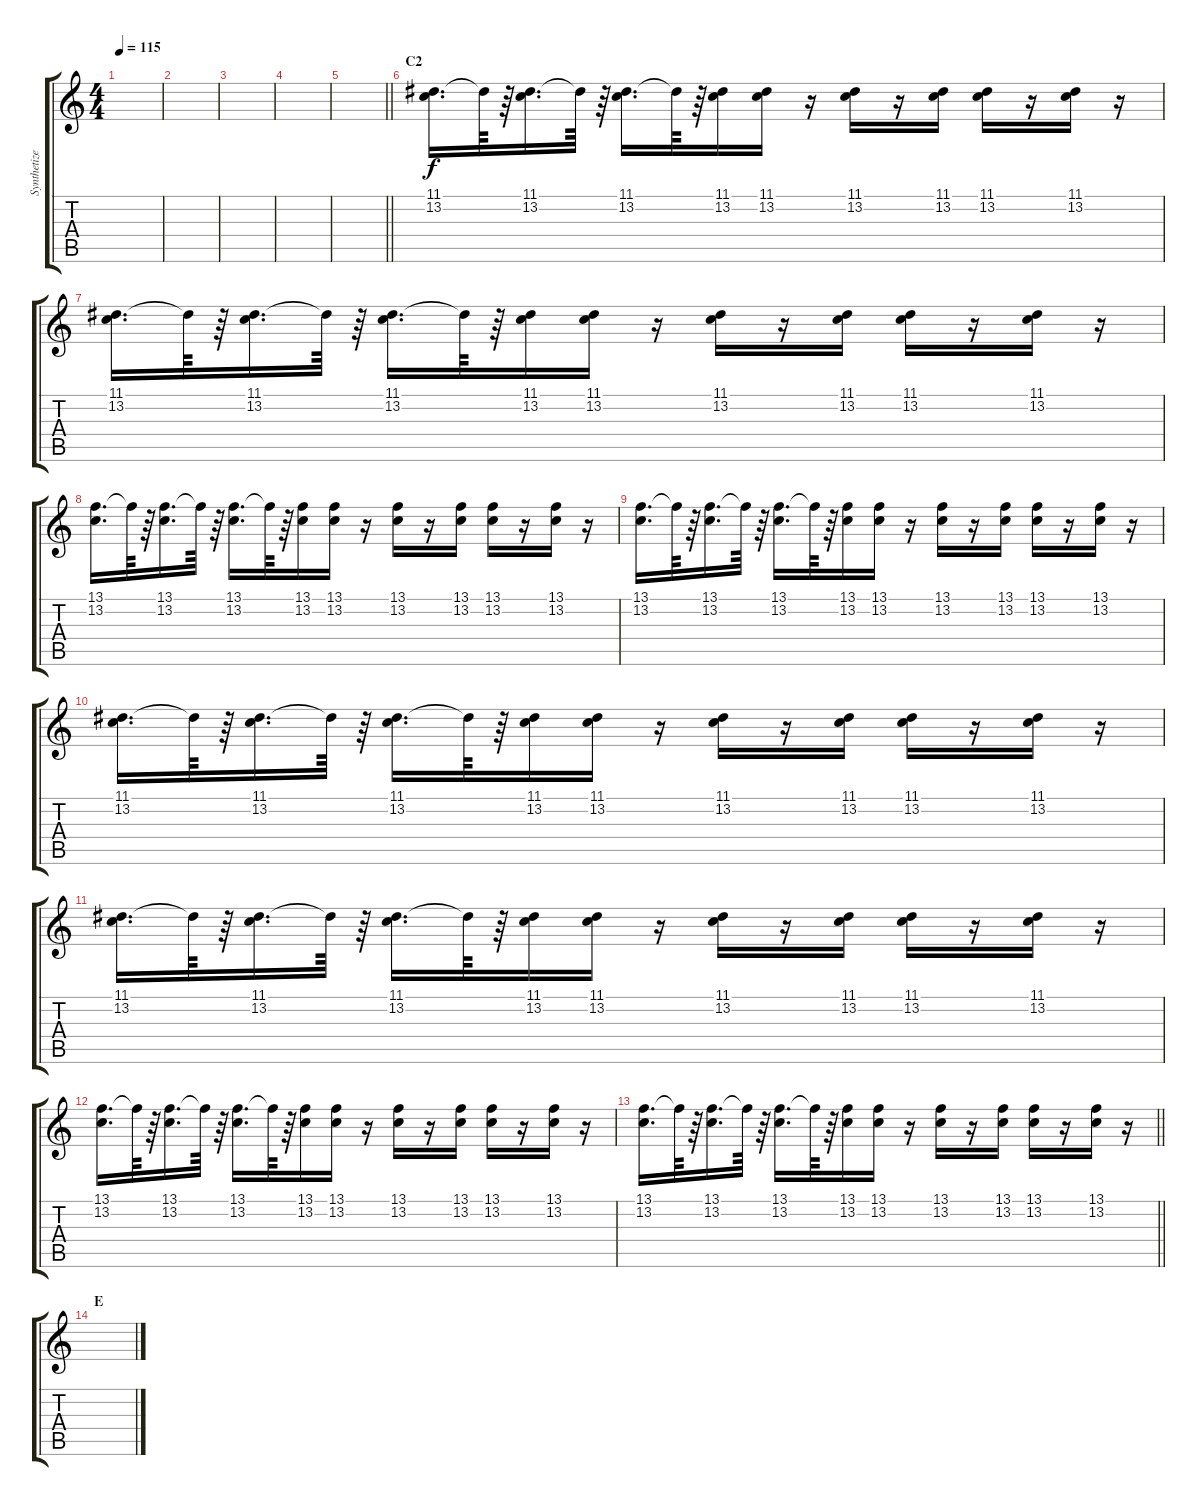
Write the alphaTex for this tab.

\track ("Synthetizer III" "Synthetize") {instrument lead2sawtooth}
\staff {score tabs}
\tuning (E4 B3 G3 D3 A2 E2) {hide}
\ts (4 4)
\tempo 115
\clef g2
\ks c
|
|
|
|
\barLineRight lightlight
|
\section ("" "C2")
(11.1 13.2).16{d} 11.1{t}.64 r.64 (11.1 13.2).16{d} 11.1{t}.64 r.64 (11.1 13.2).16{d} 11.1{t}.64 r.64 (11.1 13.2).16 (11.1 13.2).16 r.16 (11.1 13.2).16 r.16 (11.1 13.2).16 (11.1 13.2).16 r.16 (11.1 13.2).16 r.16 |
(11.1 13.2).16{d} 11.1{t}.64 r.64 (11.1 13.2).16{d} 11.1{t}.64 r.64 (11.1 13.2).16{d} 11.1{t}.64 r.64 (11.1 13.2).16 (11.1 13.2).16 r.16 (11.1 13.2).16 r.16 (11.1 13.2).16 (11.1 13.2).16 r.16 (11.1 13.2).16 r.16 |
(13.1 13.2).16{d} 13.1{t}.64 r.64 (13.1 13.2).16{d} 13.1{t}.64 r.64 (13.1 13.2).16{d} 13.1{t}.64 r.64 (13.1 13.2).16 (13.1 13.2).16 r.16 (13.1 13.2).16 r.16 (13.1 13.2).16 (13.1 13.2).16 r.16 (13.1 13.2).16 r.16 |
(13.1 13.2).16{d} 13.1{t}.64 r.64 (13.1 13.2).16{d} 13.1{t}.64 r.64 (13.1 13.2).16{d} 13.1{t}.64 r.64 (13.1 13.2).16 (13.1 13.2).16 r.16 (13.1 13.2).16 r.16 (13.1 13.2).16 (13.1 13.2).16 r.16 (13.1 13.2).16 r.16 |
(11.1 13.2).16{d} 11.1{t}.64 r.64 (11.1 13.2).16{d} 11.1{t}.64 r.64 (11.1 13.2).16{d} 11.1{t}.64 r.64 (11.1 13.2).16 (11.1 13.2).16 r.16 (11.1 13.2).16 r.16 (11.1 13.2).16 (11.1 13.2).16 r.16 (11.1 13.2).16 r.16 |
(11.1 13.2).16{d} 11.1{t}.64 r.64 (11.1 13.2).16{d} 11.1{t}.64 r.64 (11.1 13.2).16{d} 11.1{t}.64 r.64 (11.1 13.2).16 (11.1 13.2).16 r.16 (11.1 13.2).16 r.16 (11.1 13.2).16 (11.1 13.2).16 r.16 (11.1 13.2).16 r.16 |
(13.1 13.2).16{d} 13.1{t}.64 r.64 (13.1 13.2).16{d} 13.1{t}.64 r.64 (13.1 13.2).16{d} 13.1{t}.64 r.64 (13.1 13.2).16 (13.1 13.2).16 r.16 (13.1 13.2).16 r.16 (13.1 13.2).16 (13.1 13.2).16 r.16 (13.1 13.2).16 r.16 |
\barLineRight lightlight
(13.1 13.2).16{d} 13.1{t}.64 r.64 (13.1 13.2).16{d} 13.1{t}.64 r.64 (13.1 13.2).16{d} 13.1{t}.64 r.64 (13.1 13.2).16 (13.1 13.2).16 r.16 (13.1 13.2).16 r.16 (13.1 13.2).16 (13.1 13.2).16 r.16 (13.1 13.2).16 r.16 |
\section ("" "E")
